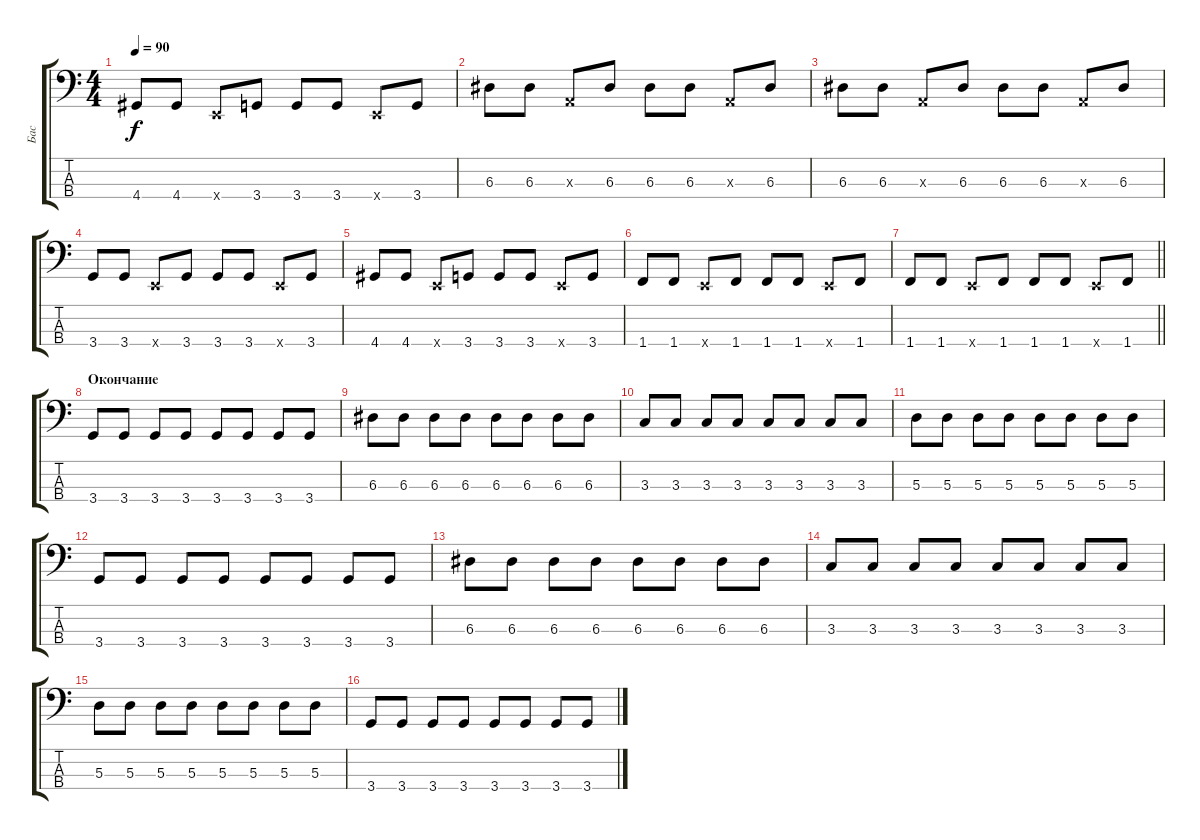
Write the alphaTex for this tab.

\track ("Бас" "Бас") {instrument electricbassfinger}
\staff {score tabs}
\tuning (G2 D2 A1 E1) {hide}
\ts (4 4)
\tempo 90
\clef f4
\ks c
4.4.8{dy f} 4.4.8 0.4{x}.8 3.4.8 3.4.8 3.4.8 0.4{x}.8 3.4.8 |
6.3.8 6.3.8 0.3{x}.8 6.3.8 6.3.8 6.3.8 0.3{x}.8 6.3.8 |
6.3.8 6.3.8 0.3{x}.8 6.3.8 6.3.8 6.3.8 0.3{x}.8 6.3.8 |
3.4.8 3.4.8 0.4{x}.8 3.4.8 3.4.8 3.4.8 0.4{x}.8 3.4.8 |
4.4.8 4.4.8 0.4{x}.8 3.4.8 3.4.8 3.4.8 0.4{x}.8 3.4.8 |
1.4.8 1.4.8 0.4{x}.8 1.4.8 1.4.8 1.4.8 0.4{x}.8 1.4.8 |
\barLineRight lightlight
1.4.8 1.4.8 0.4{x}.8 1.4.8 1.4.8 1.4.8 0.4{x}.8 1.4.8 |
\section ("" "Окончание")
3.4.8 3.4.8 3.4.8 3.4.8 3.4.8 3.4.8 3.4.8 3.4.8 |
6.3.8 6.3.8 6.3.8 6.3.8 6.3.8 6.3.8 6.3.8 6.3.8 |
3.3.8 3.3.8 3.3.8 3.3.8 3.3.8 3.3.8 3.3.8 3.3.8 |
5.3.8 5.3.8 5.3.8 5.3.8 5.3.8 5.3.8 5.3.8 5.3.8 |
3.4.8 3.4.8 3.4.8 3.4.8 3.4.8 3.4.8 3.4.8 3.4.8 |
6.3.8 6.3.8 6.3.8 6.3.8 6.3.8 6.3.8 6.3.8 6.3.8 |
3.3.8 3.3.8 3.3.8 3.3.8 3.3.8 3.3.8 3.3.8 3.3.8 |
5.3.8 5.3.8 5.3.8 5.3.8 5.3.8 5.3.8 5.3.8 5.3.8 |
3.4.8 3.4.8 3.4.8 3.4.8 3.4.8 3.4.8 3.4.8 3.4.8
